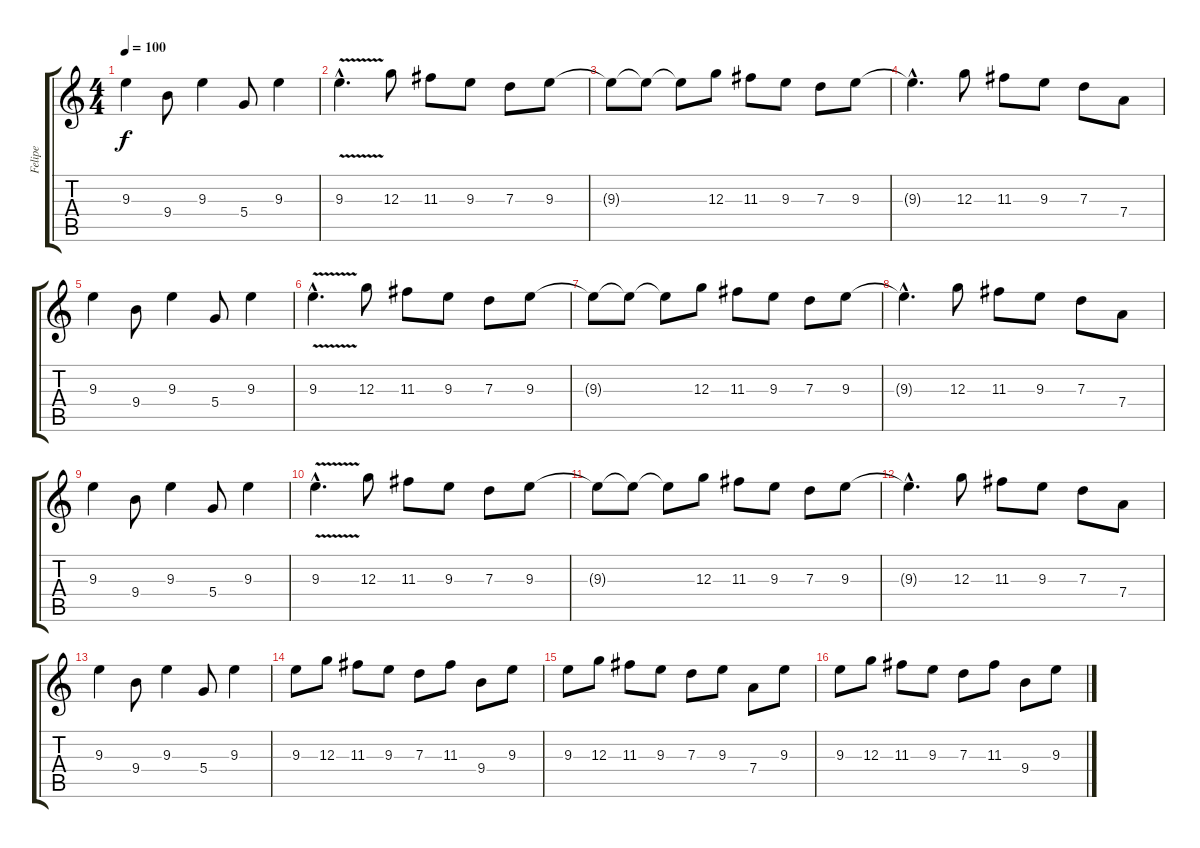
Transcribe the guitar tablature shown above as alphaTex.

\track ("Felipe" "Felipe") {instrument distortionguitar}
\staff {score tabs}
\tuning (E4 B3 G3 D3 A2 E2) {hide}
\ts (4 4)
\tempo 100
\clef g2
\ks c
9.3.4{dy f} 9.4.8 9.3.4 5.4.8 9.3.4 |
9.3{v hac}.4{d} 12.3.8 11.3.8 9.3.8 7.3.8 9.3.8 |
9.3{t}.8 9.3{t}.8 9.3{t}.8 12.3.8 11.3.8 9.3.8 7.3.8 9.3.8 |
9.3{hac t}.4{d} 12.3.8 11.3.8 9.3.8 7.3.8 7.4.8 |
9.3.4 9.4.8 9.3.4 5.4.8 9.3.4 |
9.3{v hac}.4{d} 12.3.8 11.3.8 9.3.8 7.3.8 9.3.8 |
9.3{t}.8 9.3{t}.8 9.3{t}.8 12.3.8 11.3.8 9.3.8 7.3.8 9.3.8 |
9.3{hac t}.4{d} 12.3.8 11.3.8 9.3.8 7.3.8 7.4.8 |
9.3.4 9.4.8 9.3.4 5.4.8 9.3.4 |
9.3{v hac}.4{d} 12.3.8 11.3.8 9.3.8 7.3.8 9.3.8 |
9.3{t}.8 9.3{t}.8 9.3{t}.8 12.3.8 11.3.8 9.3.8 7.3.8 9.3.8 |
9.3{hac t}.4{d} 12.3.8 11.3.8 9.3.8 7.3.8 7.4.8 |
9.3.4 9.4.8 9.3.4 5.4.8 9.3.4 |
9.3.8 12.3.8 11.3.8 9.3.8 7.3.8 11.3.8 9.4.8 9.3.8 |
9.3.8 12.3.8 11.3.8 9.3.8 7.3.8 9.3.8 7.4.8 9.3.8 |
9.3.8 12.3.8 11.3.8 9.3.8 7.3.8 11.3.8 9.4.8 9.3.8
